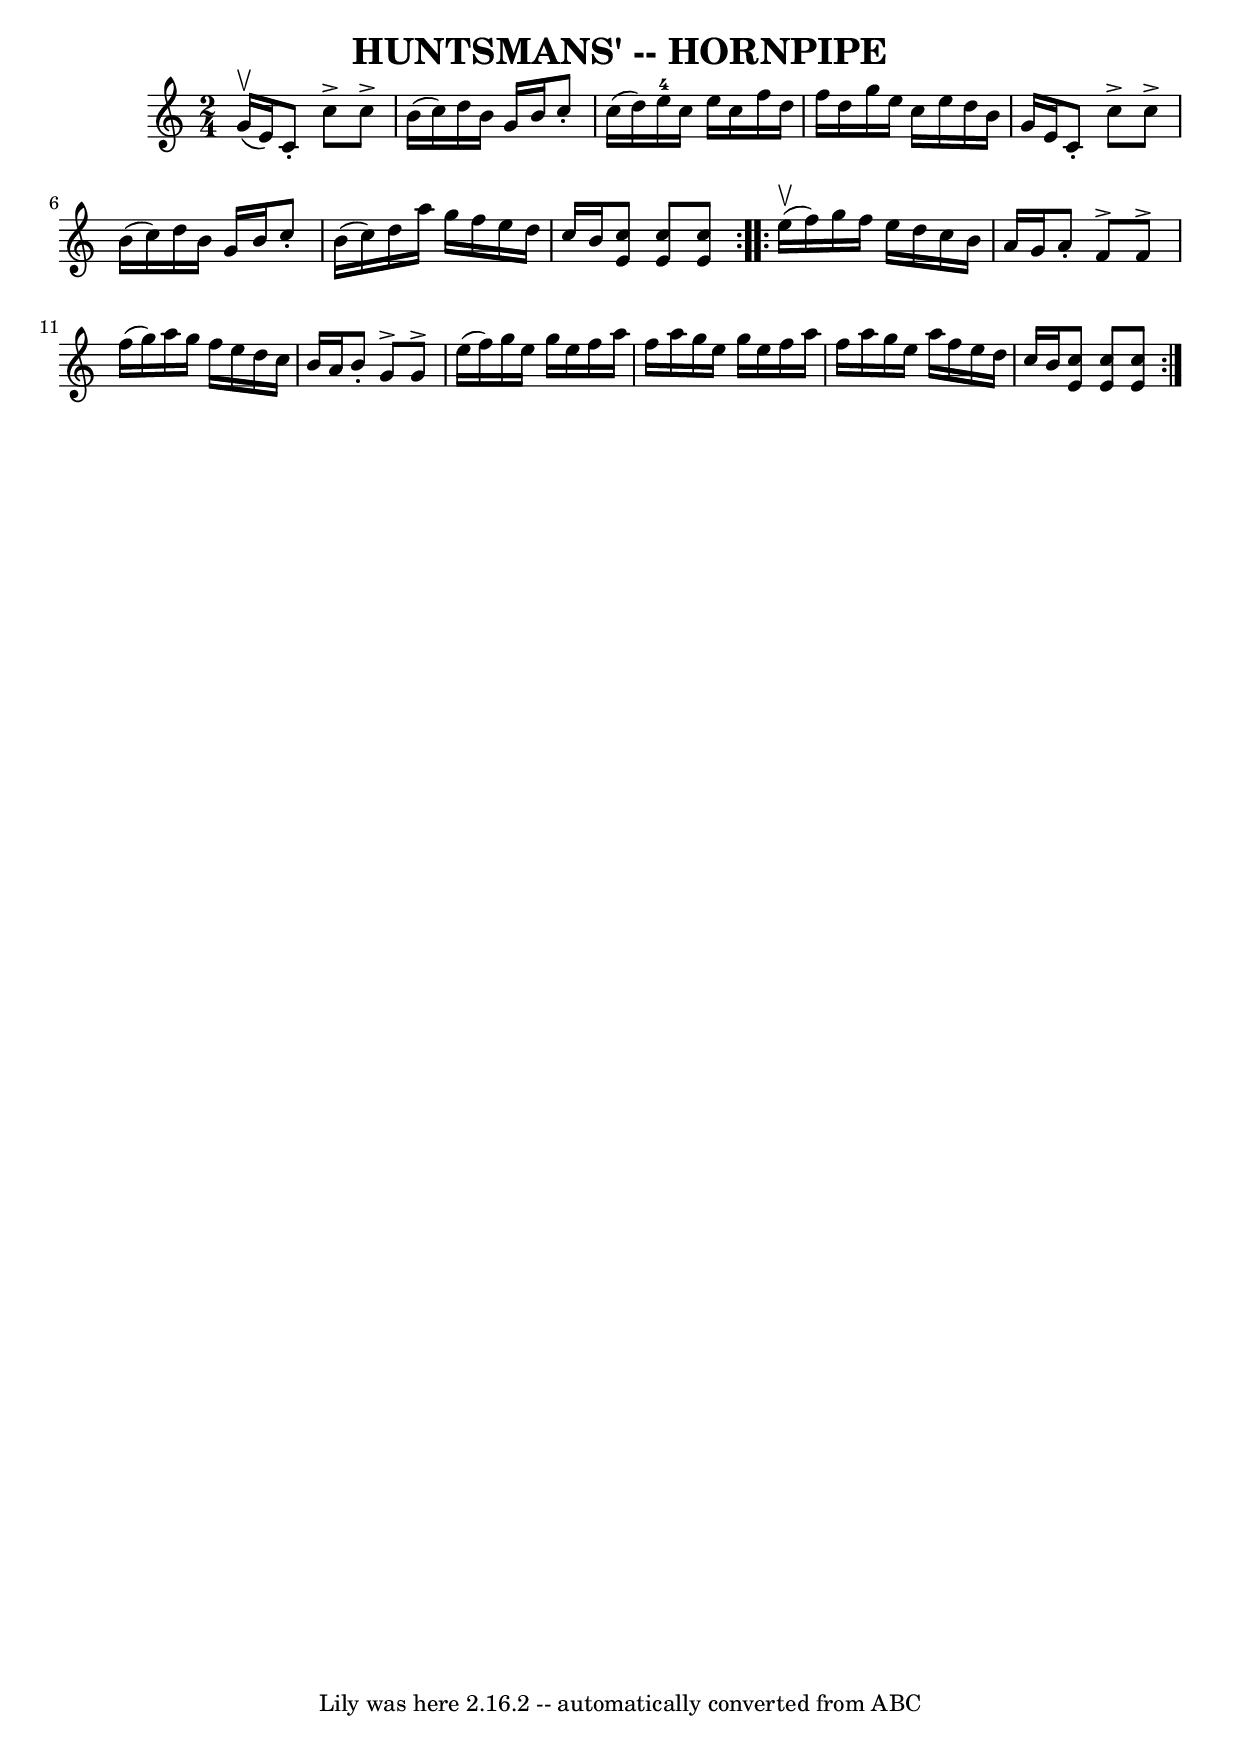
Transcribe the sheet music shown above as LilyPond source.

\version "2.16.2"
\include "Mammoth.ily"
\header {
  %% book = "Ryan's Mammoth Collection of Fiddle Tunes"
  crossRefNumber = "1"
  footnotes = ""
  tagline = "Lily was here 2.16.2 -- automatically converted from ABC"
  title = "HUNTSMANS' -- HORNPIPE"

}
voicedefault =  {



  \repeat volta 2 {

    \time 2/4 
    \key c \major g'16 (^\upbow e'16)       |
    c'8 -.   
    c''8^\accent c''8^\accent b'16 (c''16)   |
    d''16 b'16   
    g'16 b'16 c''8 -. c''16 (d''16)   |
    e''16-4   
    c''16 e''16 c''16 f''16 d''16 f''16 d''16    |
    g''16 
    e''16 c''16 e''16 d''16 b'16 g'16 e'16    |
    
    |
    c'8 -. c''8^\accent c''8^\accent b'16 (c''16)   
    |
    d''16 b'16 g'16 b'16 c''8 -. b'16 (c''16)   
    |
    d''16 a''16 g''16 f''16 e''16 d''16 c''16 b'16  
    |
    << c''8 e'8   >> << c''8 e'8   >> << c''8 e'8   >>   

  }     
  \repeat volta 2 {
    e''16 (^\upbow f''16)       |
    g''16   
    f''16 e''16 d''16 c''16 b'16 a'16 g'16    |
    a'8 -.  
    f'8^\accent f'8^\accent f''16 (g''16)   |
    a''16 g''16  
    f''16 e''16 d''16 c''16 b'16 a'16    |
    b'8 -. g'8 
    ^\accent g'8^\accent e''16 (f''16)   |
    |
    g''16   
    e''16 g''16 e''16 f''16 a''16 f''16 a''16    |
    
    g''16 e''16 g''16 e''16 f''16 a''16 f''16 a''16    
    |
    g''16 e''16 a''16 f''16 e''16 d''16 c''16 b'16  
    |
    << c''8 e'8   >> << c''8 e'8   >> << c''8 e'8   >>   

  }   

}

\score{
  <<

    \context Staff="default"
    {
      \voicedefault 
      
    }

  >>
  \layout {
    
  }
  \midi {
  }

}
